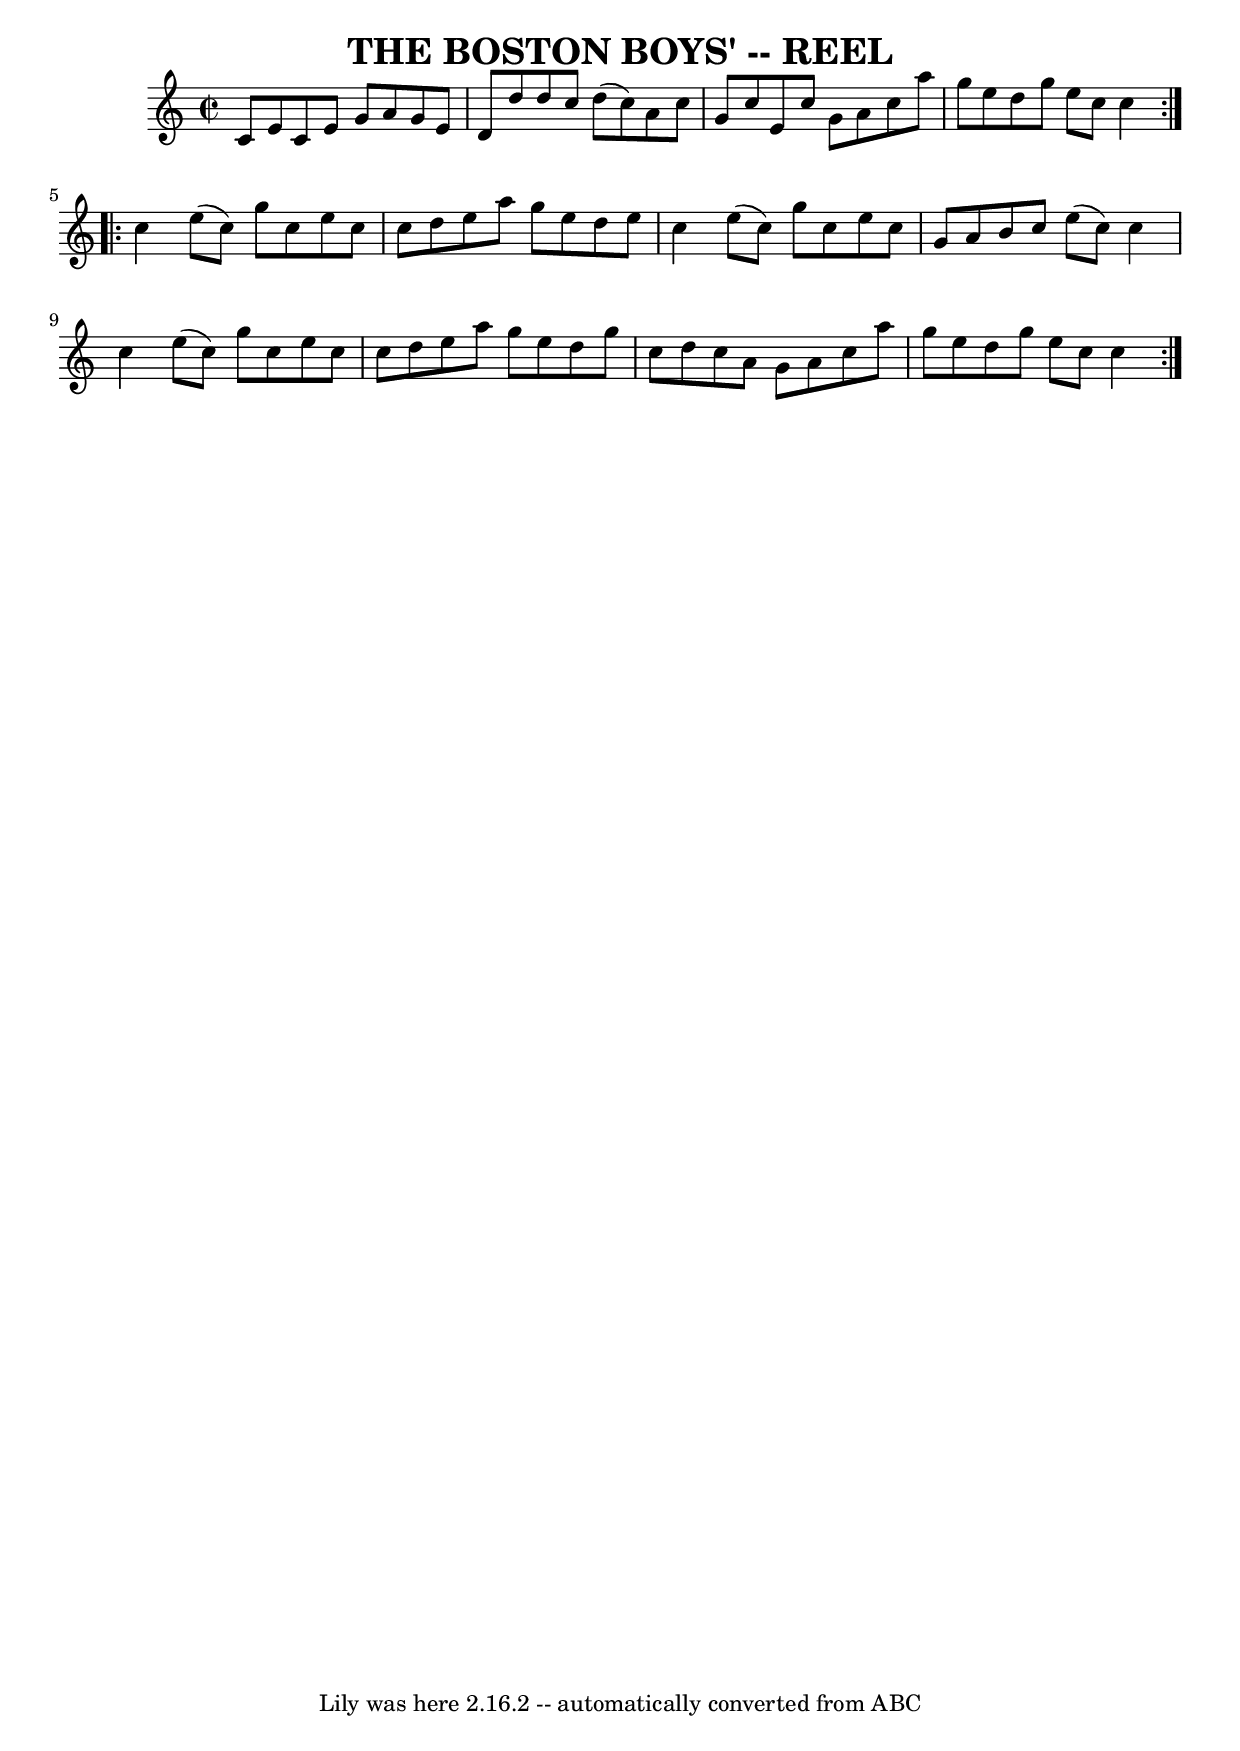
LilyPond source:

\version "2.16.2"
\include "Mammoth.ily"
\header {
  %% book = "Ryan's Mammoth Collection of Fiddle Tunes"
  crossRefNumber = "1"
  footnotes = ""
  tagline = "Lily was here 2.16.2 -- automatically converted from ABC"
  title = "THE BOSTON BOYS' -- REEL"

}
voicedefault =  {



  \repeat volta 2 {

    \override Staff.TimeSignature #'style = #'C
    \time 2/2 
    \key c \major     |
    c'8 e'8 c'8 e'8 g'8 a'8  
    g'8 e'8    |
    d'8 d''8 d''8 c''8 d''8 (c''8)   
    a'8 c''8    |
    g'8 c''8 e'8 c''8 g'8 a'8 c''8    
    a''8    |
    g''8 e''8 d''8 g''8 e''8 c''8 c''4    
  }    
  
  \repeat volta 2 {
    c''4 e''8 (c''8) g''8 c''8 e''8 c''8   
    |
    c''8 d''8 e''8 a''8 g''8 e''8 d''8 e''8    
    |
    c''4 e''8 (c''8) g''8 c''8 e''8 c''8    |
    
    g'8 a'8 b'8 c''8 e''8 (c''8) c''4    |
    
    |
    c''4 e''8 (c''8) g''8 c''8 e''8 c''8    |
    
    c''8 d''8 e''8 a''8 g''8 e''8 d''8 g''8    |
    
    c''8 d''8 c''8 a'8 g'8 a'8 c''8 a''8    |
    g''8    
    e''8 d''8 g''8 e''8 c''8 c''4    
  }   

}

\score{
  <<

    \context Staff="default"
    {
      \voicedefault 
      
    }

  >>
  \layout {
    
  }
  \midi {
  }

}
